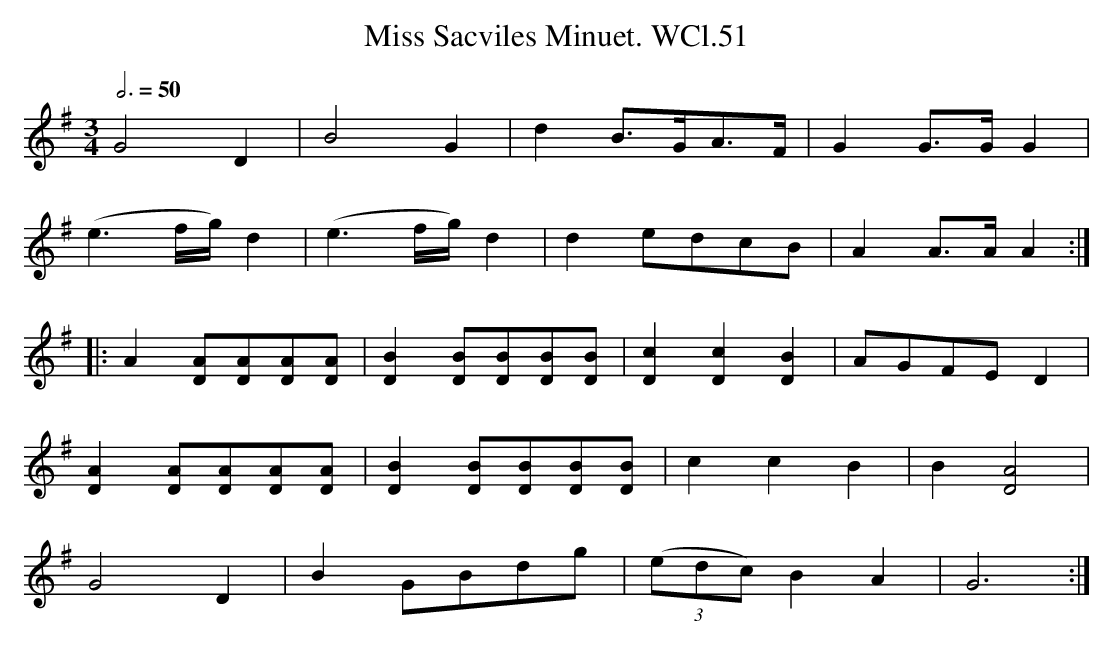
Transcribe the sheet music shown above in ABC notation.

X:1
T:Miss Sacviles Minuet. WCl.51
M:3/4
L:1/8
Q:3/4=50
K:G
G4D2|B4G2|d2B>GA>F|G2 G>G G2|
(e3 f/2g/2)d2|(e3 f/2g/2) d2|d2 edcB|A2 A>A A2:|
|:A2 [DA][DA][DA][DA]|[D2B2] [DB][DB][DB][DB]|\
[D2c2][D2c2][D2B2]|AGFE D2|
[D2A2][DA][DA][DA][DA]|[D2B2][DB][DB][DB][DB]|\
c2 c2 B2|B2 [D4A4]|
G4 D2|B2 GBdg|((3edc) B2A2|G6:|
